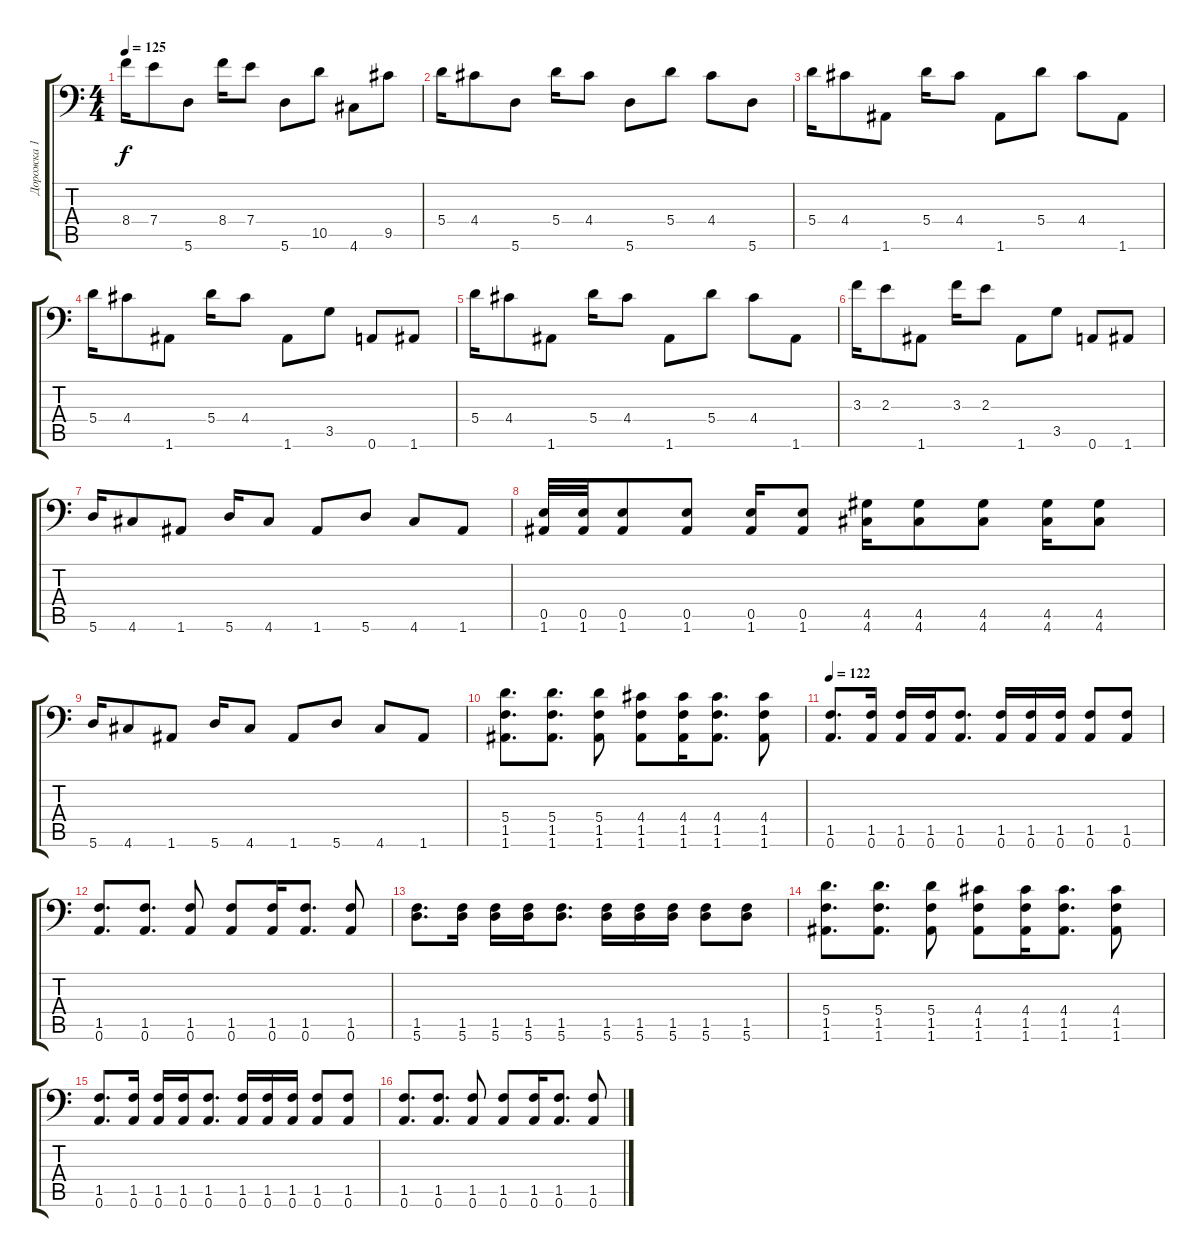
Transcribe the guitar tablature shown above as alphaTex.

\track ("Дорожка 1" "Дорожка 1") {instrument distortionguitar}
\staff {score tabs}
\tuning (B3 Gb3 D3 A2 E2 A1) {hide}
\ts (4 4)
\tempo 125
\clef f4
\ks c
8.4.16{dy f} 7.4.8 5.6.8 8.4.16 7.4.8 5.6.8 10.5.8 4.6.8 9.5.8 |
5.4.16 4.4.8 5.6.8 5.4.16 4.4.8 5.6.8 5.4.8 4.4.8 5.6.8 |
5.4.16 4.4.8 1.6.8 5.4.16 4.4.8 1.6.8 5.4.8 4.4.8 1.6.8 |
5.4.16 4.4.8 1.6.8 5.4.16 4.4.8 1.6.8 3.5.8 0.6.8 1.6.8 |
5.4.16 4.4.8 1.6.8 5.4.16 4.4.8 1.6.8 5.4.8 4.4.8 1.6.8 |
3.3.16 2.3.8 1.6.8 3.3.16 2.3.8 1.6.8 3.5.8 0.6.8 1.6.8 |
5.6.16 4.6.8 1.6.8 5.6.16 4.6.8 1.6.8 5.6.8 4.6.8 1.6.8 |
(0.5 1.6).32 (0.5 1.6).32 (0.5 1.6).8 (0.5 1.6).8 (0.5 1.6).16 (0.5 1.6).8 (4.5 4.6).16 (4.5 4.6).8 (4.5 4.6).8 (4.5 4.6).16 (4.5 4.6).8 |
5.6.16 4.6.8 1.6.8 5.6.16 4.6.8 1.6.8 5.6.8 4.6.8 1.6.8 |
(5.4 1.5 1.6).8{d} (5.4 1.5 1.6).8{d} (5.4 1.5 1.6).8 (4.4 1.5 1.6).8 (4.4 1.5 1.6).16 (4.4 1.5 1.6).8{d} (4.4 1.5 1.6).8 |
\tempo 122
(1.5 0.6).8{d} (1.5 0.6).16 (1.5 0.6).16 (1.5 0.6).16 (1.5 0.6).8{d} (1.5 0.6).16 (1.5 0.6).16 (1.5 0.6).16 (1.5 0.6).8 (1.5 0.6).8 |
(1.5 0.6).8{d} (1.5 0.6).8{d} (1.5 0.6).8 (1.5 0.6).8 (1.5 0.6).16 (1.5 0.6).8{d} (1.5 0.6).8 |
(1.5 5.6).8{d} (1.5 5.6).16 (1.5 5.6).16 (1.5 5.6).16 (1.5 5.6).8{d} (1.5 5.6).16 (1.5 5.6).16 (1.5 5.6).16 (1.5 5.6).8 (1.5 5.6).8 |
(5.4 1.5 1.6).8{d} (5.4 1.5 1.6).8{d} (5.4 1.5 1.6).8 (4.4 1.5 1.6).8 (4.4 1.5 1.6).16 (4.4 1.5 1.6).8{d} (4.4 1.5 1.6).8 |
(1.5 0.6).8{d} (1.5 0.6).16 (1.5 0.6).16 (1.5 0.6).16 (1.5 0.6).8{d} (1.5 0.6).16 (1.5 0.6).16 (1.5 0.6).16 (1.5 0.6).8 (1.5 0.6).8 |
(1.5 0.6).8{d} (1.5 0.6).8{d} (1.5 0.6).8 (1.5 0.6).8 (1.5 0.6).16 (1.5 0.6).8{d} (1.5 0.6).8
